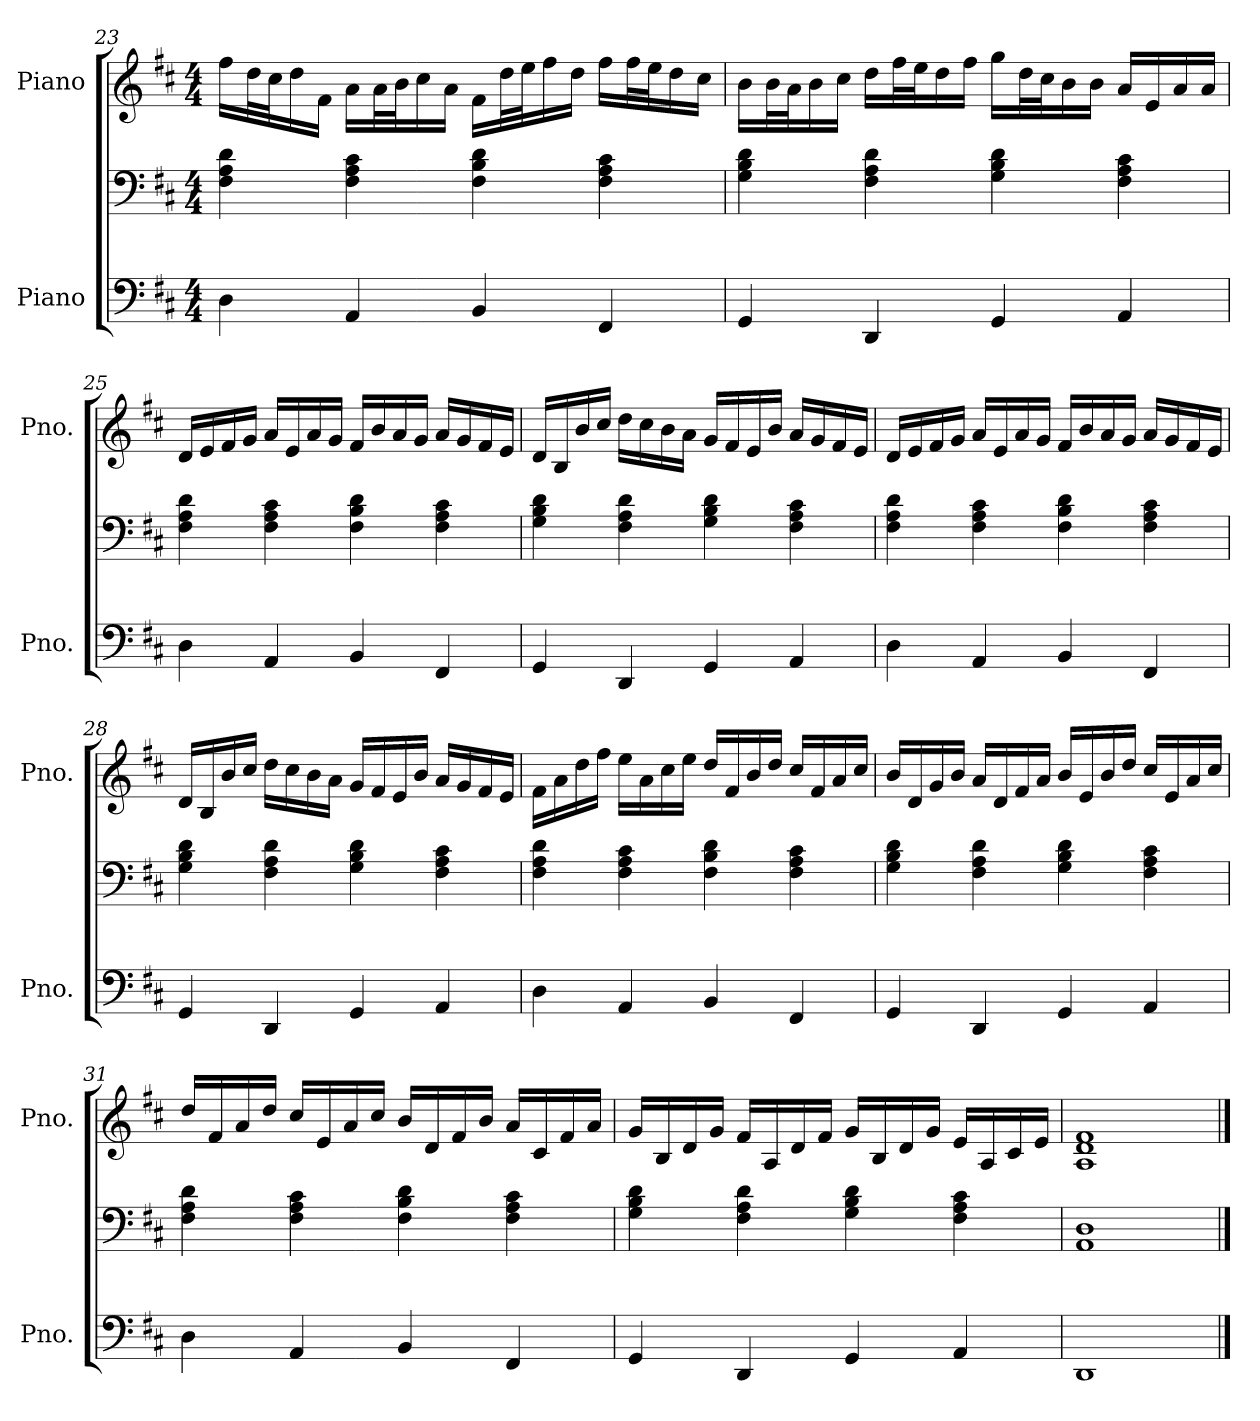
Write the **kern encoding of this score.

**kern	**kern	**kern
*part2	*part2	*part1
*staff3	*staff2	*staff1
*I"Piano	*	*I"Piano
*I'Pno.	*	*I'Pno.
!!LO:LB:g=z
*clefF4	*clefF4	*clefG2
*k[f#c#]	*k[f#c#]	*k[f#c#]
*M4/4	*M4/4	*M4/4
=23	=23	=23
4D\	4F#\ 4A\ 4d\	16ff#\LL
.	.	32dd\L
.	.	32cc#\J
.	.	16dd\
.	.	16f#\JJ
4AA/	4F#\ 4A\ 4c#\	16a\LL
.	.	32a\L
.	.	32b\J
.	.	16cc#\
.	.	16a\JJ
4BB/	4F#\ 4B\ 4d\	16f#\LL
.	.	32dd\L
.	.	32ee\J
.	.	16ff#\
.	.	16dd\JJ
4FF#/	4F#\ 4A\ 4c#\	16ff#\LL
.	.	32ff#\L
.	.	32ee\J
.	.	16dd\
.	.	16cc#\JJ
=24	=24	=24
4GG/	4G\ 4B\ 4d\	16b\LL
.	.	32b\L
.	.	32a\J
.	.	16b\
.	.	16cc#\JJ
4DD/	4F#\ 4A\ 4d\	16dd\LL
.	.	32ff#\L
.	.	32ee\J
.	.	16dd\
.	.	16ff#\JJ
4GG/	4G\ 4B\ 4d\	16gg\LL
.	.	32dd\L
.	.	32cc#\J
.	.	16b\
.	.	16b\JJ
4AA/	4F#\ 4A\ 4c#\	16a/LL
.	.	16e/
.	.	16a/
.	.	16a/JJ
!!LO:LB:g=z
=25	=25	=25
4D\	4F#\ 4A\ 4d\	16d/LL
.	.	16e/
.	.	16f#/
.	.	16g/JJ
4AA/	4F#\ 4A\ 4c#\	16a/LL
.	.	16e/
.	.	16a/
.	.	16g/JJ
4BB/	4F#\ 4B\ 4d\	16f#/LL
.	.	16b/
.	.	16a/
.	.	16g/JJ
4FF#/	4F#\ 4A\ 4c#\	16a/LL
.	.	16g/
.	.	16f#/
.	.	16e/JJ
=26	=26	=26
4GG/	4G\ 4B\ 4d\	16d/LL
.	.	16B/
.	.	16b/
.	.	16cc#/JJ
4DD/	4F#\ 4A\ 4d\	16dd\LL
.	.	16cc#\
.	.	16b\
.	.	16a\JJ
4GG/	4G\ 4B\ 4d\	16g/LL
.	.	16f#/
.	.	16e/
.	.	16b/JJ
4AA/	4F#\ 4A\ 4c#\	16a/LL
.	.	16g/
.	.	16f#/
.	.	16e/JJ
!!LO:LB:g=z
=27	=27	=27
4D\	4F#\ 4A\ 4d\	16d/LL
.	.	16e/
.	.	16f#/
.	.	16g/JJ
4AA/	4F#\ 4A\ 4c#\	16a/LL
.	.	16e/
.	.	16a/
.	.	16g/JJ
4BB/	4F#\ 4B\ 4d\	16f#/LL
.	.	16b/
.	.	16a/
.	.	16g/JJ
4FF#/	4F#\ 4A\ 4c#\	16a/LL
.	.	16g/
.	.	16f#/
.	.	16e/JJ
=28	=28	=28
4GG/	4G\ 4B\ 4d\	16d/LL
.	.	16B/
.	.	16b/
.	.	16cc#/JJ
4DD/	4F#\ 4A\ 4d\	16dd\LL
.	.	16cc#\
.	.	16b\
.	.	16a\JJ
4GG/	4G\ 4B\ 4d\	16g/LL
.	.	16f#/
.	.	16e/
.	.	16b/JJ
4AA/	4F#\ 4A\ 4c#\	16a/LL
.	.	16g/
.	.	16f#/
.	.	16e/JJ
!!LO:PB:g=z
=29	=29	=29
4D\	4F#\ 4A\ 4d\	16f#\LL
.	.	16a\
.	.	16dd\
.	.	16ff#\JJ
4AA/	4F#\ 4A\ 4c#\	16ee\LL
.	.	16a\
.	.	16cc#\
.	.	16ee\JJ
4BB/	4F#\ 4B\ 4d\	16dd/LL
.	.	16f#/
.	.	16b/
.	.	16dd/JJ
4FF#/	4F#\ 4A\ 4c#\	16cc#/LL
.	.	16f#/
.	.	16a/
.	.	16cc#/JJ
=30	=30	=30
4GG/	4G\ 4B\ 4d\	16b/LL
.	.	16d/
.	.	16g/
.	.	16b/JJ
4DD/	4F#\ 4A\ 4d\	16a/LL
.	.	16d/
.	.	16f#/
.	.	16a/JJ
4GG/	4G\ 4B\ 4d\	16b/LL
.	.	16e/
.	.	16b/
.	.	16dd/JJ
4AA/	4F#\ 4A\ 4c#\	16cc#/LL
.	.	16e/
.	.	16a/
.	.	16cc#/JJ
!!LO:LB:g=z
=31	=31	=31
4D\	4F#\ 4A\ 4d\	16dd/LL
.	.	16f#/
.	.	16a/
.	.	16dd/JJ
4AA/	4F#\ 4A\ 4c#\	16cc#/LL
.	.	16e/
.	.	16a/
.	.	16cc#/JJ
4BB/	4F#\ 4B\ 4d\	16b/LL
.	.	16d/
.	.	16f#/
.	.	16b/JJ
4FF#/	4F#\ 4A\ 4c#\	16a/LL
.	.	16c#/
.	.	16f#/
.	.	16a/JJ
=32	=32	=32
4GG/	4G\ 4B\ 4d\	16g/LL
.	.	16B/
.	.	16d/
.	.	16g/JJ
4DD/	4F#\ 4A\ 4d\	16f#/LL
.	.	16A/
.	.	16d/
.	.	16f#/JJ
4GG/	4G\ 4B\ 4d\	16g/LL
.	.	16B/
.	.	16d/
.	.	16g/JJ
4AA/	4F#\ 4A\ 4c#\	16e/LL
.	.	16A/
.	.	16c#/
.	.	16e/JJ
=33	=33	=33
1DD	1AA 1D	1A 1d 1f#
==	==	==
*-	*-	*-
